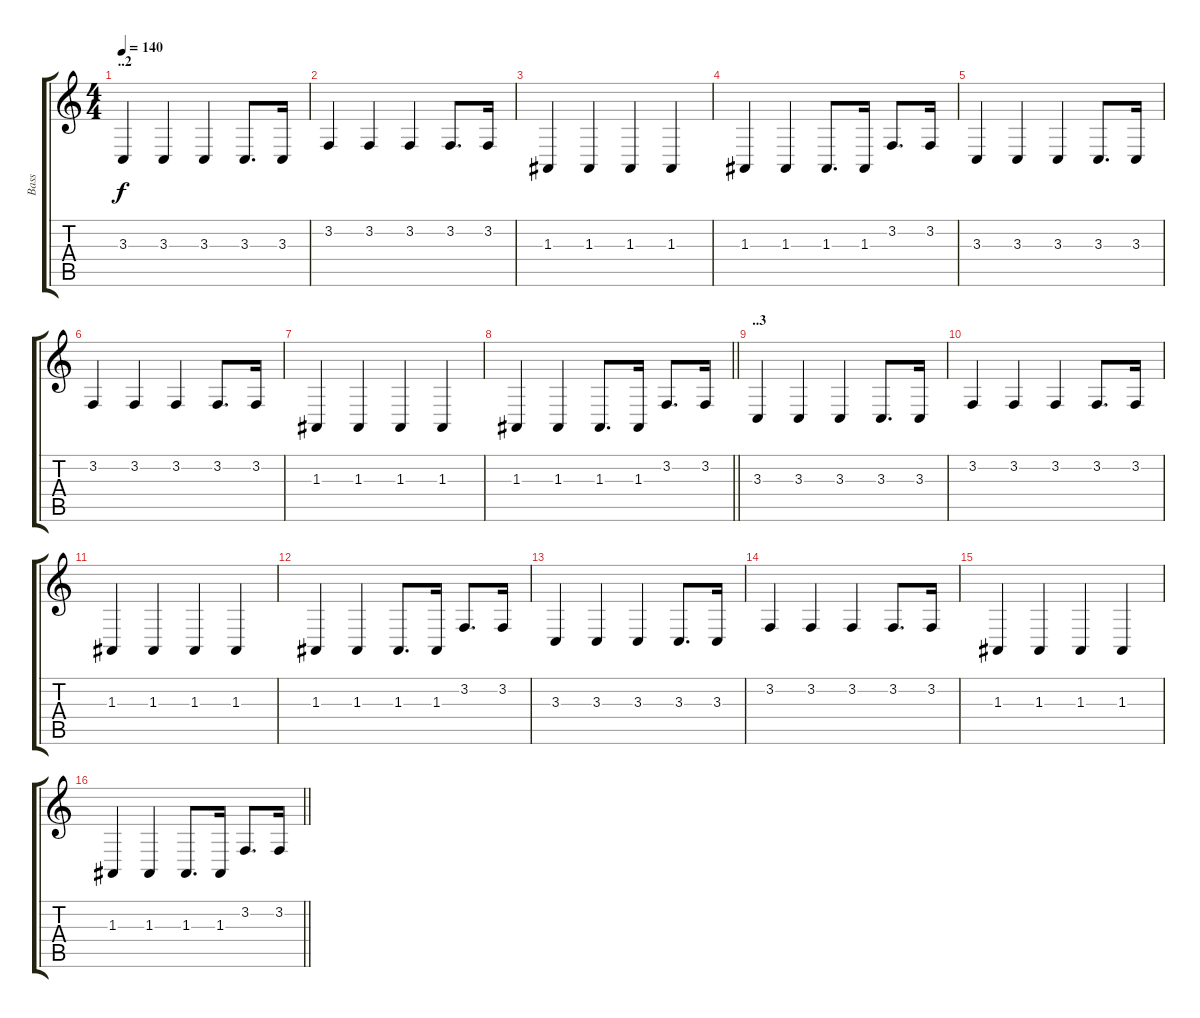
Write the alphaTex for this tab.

\track ("Bass" "Bass") {instrument electricbassfinger}
\staff {score tabs}
\tuning (G2 D2 A1 E1 A2 E2) {hide}
\ts (4 4)
\section ("" "..2")
\tempo 140
\clef g2
\ks c
3.3.4{dy f} 3.3.4 3.3.4 3.3.8{d} 3.3.16 |
3.2.4 3.2.4 3.2.4 3.2.8{d} 3.2.16 |
1.3.4 1.3.4 1.3.4 1.3.4 |
1.3.4 1.3.4 1.3.8{d} 1.3.16 3.2.8{d} 3.2.16 |
3.3.4 3.3.4 3.3.4 3.3.8{d} 3.3.16 |
3.2.4 3.2.4 3.2.4 3.2.8{d} 3.2.16 |
1.3.4 1.3.4 1.3.4 1.3.4 |
\barLineRight lightlight
1.3.4 1.3.4 1.3.8{d} 1.3.16 3.2.8{d} 3.2.16 |
\section ("" "..3")
3.3.4 3.3.4 3.3.4 3.3.8{d} 3.3.16 |
3.2.4 3.2.4 3.2.4 3.2.8{d} 3.2.16 |
1.3.4 1.3.4 1.3.4 1.3.4 |
1.3.4 1.3.4 1.3.8{d} 1.3.16 3.2.8{d} 3.2.16 |
3.3.4 3.3.4 3.3.4 3.3.8{d} 3.3.16 |
3.2.4 3.2.4 3.2.4 3.2.8{d} 3.2.16 |
1.3.4 1.3.4 1.3.4 1.3.4 |
\barLineRight lightlight
1.3.4 1.3.4 1.3.8{d} 1.3.16 3.2.8{d} 3.2.16
